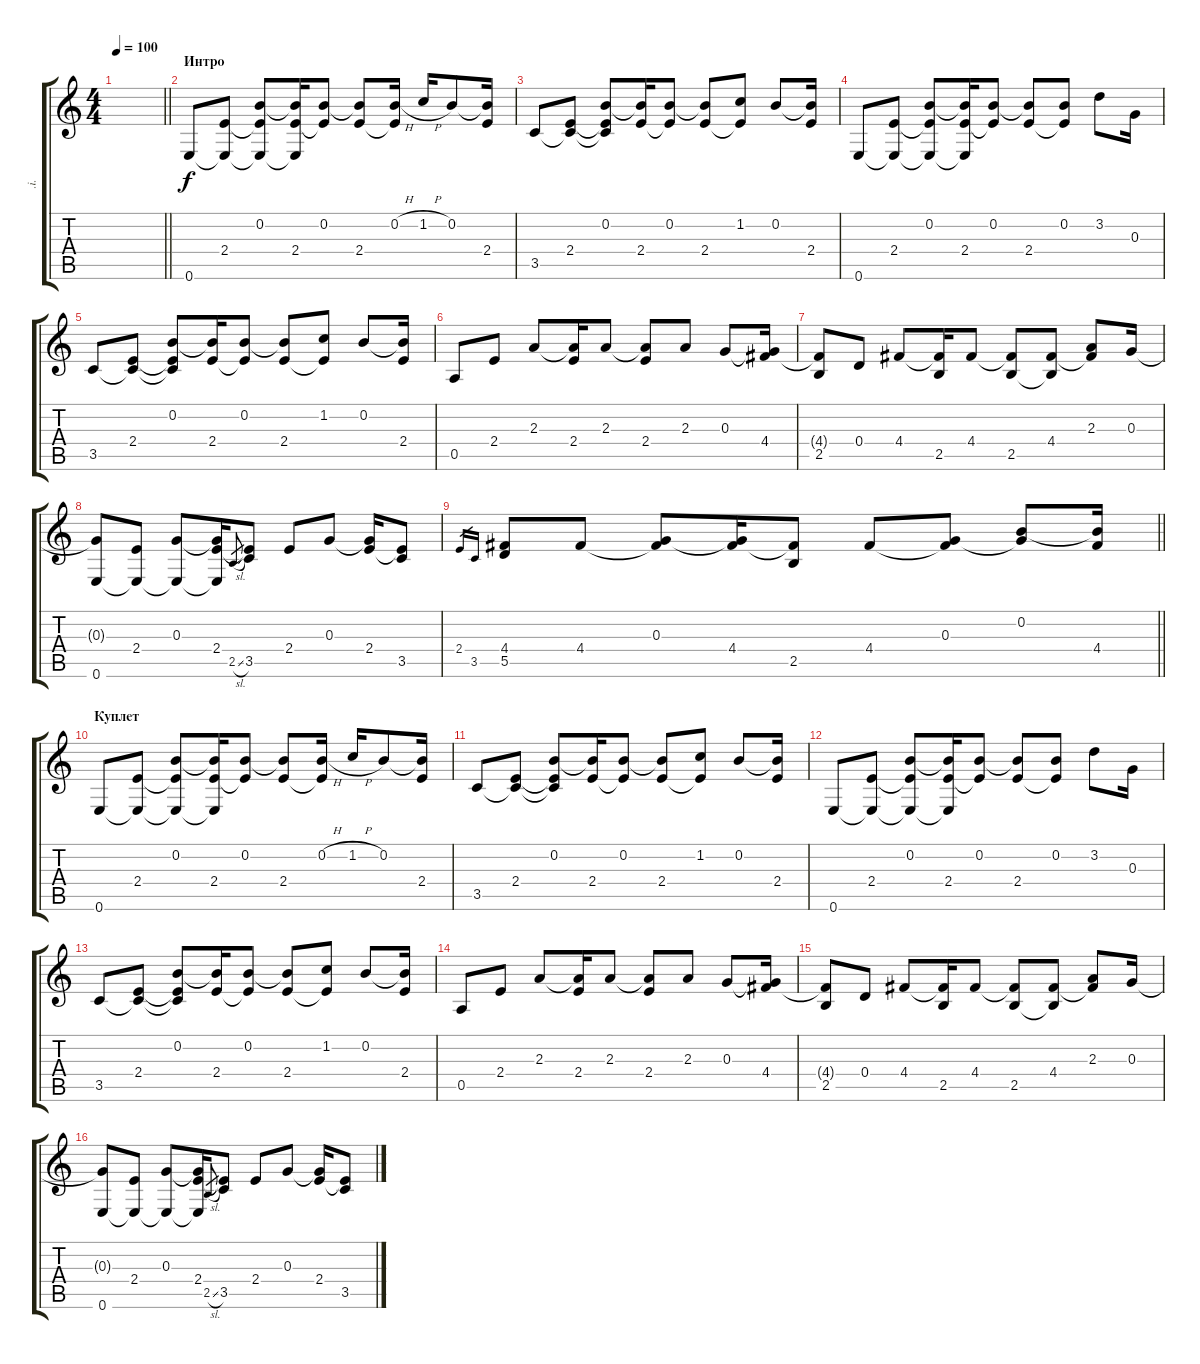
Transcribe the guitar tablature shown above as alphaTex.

\track (".i." ".i.") {instrument electricguitarjazz}
\staff {score tabs}
\tuning (E4 B3 G3 D3 A2 E2) {hide}
\ts (4 4)
\tempo 100
\clef g2
\barLineRight lightlight
\ks c
|
\section ("" "Интро")
0.6.8 (2.4 0.6{t}).8 (0.2 2.4{t} 0.6{t}).8 (0.2{t} 2.4 0.6{t}).16 (0.2 2.4{t}).8 (0.2{t} 2.4).8 (0.2{h} 2.4{t}).16 1.2{h}.16 0.2.8 (0.2{t} 2.4).16 |
3.5.8 (2.4 3.5{t}).8 (0.2 2.4{t} 3.5{t}).8 (0.2{t} 2.4).16 (0.2 2.4{t}).8 (0.2{t} 2.4).8 (1.2 2.4{t}).8 0.2.8 (0.2{t} 2.4).16 |
0.6.8 (2.4 0.6{t}).8 (0.2 2.4{t} 0.6{t}).8 (0.2{t} 2.4 0.6{t}).16 (0.2 2.4{t}).8 (0.2{t} 2.4).8 (0.2 2.4{t}).8 3.2.8 0.3.16 |
3.5.8 (2.4 3.5{t}).8 (0.2 2.4{t} 3.5{t}).8 (0.2{t} 2.4).16 (0.2 2.4{t}).8 (0.2{t} 2.4).8 (1.2 2.4{t}).8 0.2.8 (0.2{t} 2.4).16 |
0.5.8 2.4.8 2.3.8 (2.3{t} 2.4).16 2.3.8 (2.3{t} 2.4).8 2.3.8 0.3.8 (0.3{t} 4.4).16 |
(4.4{t} 2.5).8 0.4.8 4.4.8 (4.4{t} 2.5).16 4.4.8 (4.4{t} 2.5).8 (4.4 2.5{t}).8 (2.3 4.4{t}).8 0.3.16 |
(0.3{t} 0.6).8 (2.4 0.6{t}).8 (0.3 0.6{t}).8 (0.3{t} 2.4 0.6{t}).16 2.5{sl}.8{gr} (2.4{t} 3.5).8 2.4.8 0.3.8 (0.3{t} 2.4).16 (2.4{t} 3.5).8 |
\barLineRight lightlight
2.4.16{gr} 3.5.16{gr} (4.4 5.5).8 4.4.8 (0.3 4.4{t}).8 (0.3{t} 4.4).16 (4.4{t} 2.5).8 4.4.8 (0.3 4.4{t}).8 (0.2 0.3{t}).8 (0.2{t} 4.4).16 |
\section ("" "Куплет")
0.6.8 (2.4 0.6{t}).8 (0.2 2.4{t} 0.6{t}).8 (0.2{t} 2.4 0.6{t}).16 (0.2 2.4{t}).8 (0.2{t} 2.4).8 (0.2{h} 2.4{t}).16 1.2{h}.16 0.2.8 (0.2{t} 2.4).16 |
3.5.8 (2.4 3.5{t}).8 (0.2 2.4{t} 3.5{t}).8 (0.2{t} 2.4).16 (0.2 2.4{t}).8 (0.2{t} 2.4).8 (1.2 2.4{t}).8 0.2.8 (0.2{t} 2.4).16 |
0.6.8 (2.4 0.6{t}).8 (0.2 2.4{t} 0.6{t}).8 (0.2{t} 2.4 0.6{t}).16 (0.2 2.4{t}).8 (0.2{t} 2.4).8 (0.2 2.4{t}).8 3.2.8 0.3.16 |
3.5.8 (2.4 3.5{t}).8 (0.2 2.4{t} 3.5{t}).8 (0.2{t} 2.4).16 (0.2 2.4{t}).8 (0.2{t} 2.4).8 (1.2 2.4{t}).8 0.2.8 (0.2{t} 2.4).16 |
0.5.8 2.4.8 2.3.8 (2.3{t} 2.4).16 2.3.8 (2.3{t} 2.4).8 2.3.8 0.3.8 (0.3{t} 4.4).16 |
(4.4{t} 2.5).8 0.4.8 4.4.8 (4.4{t} 2.5).16 4.4.8 (4.4{t} 2.5).8 (4.4 2.5{t}).8 (2.3 4.4{t}).8 0.3.16 |
(0.3{t} 0.6).8 (2.4 0.6{t}).8 (0.3 0.6{t}).8 (0.3{t} 2.4 0.6{t}).16 2.5{sl}.8{gr} (2.4{t} 3.5).8 2.4.8 0.3.8 (0.3{t} 2.4).16 (2.4{t} 3.5).8
